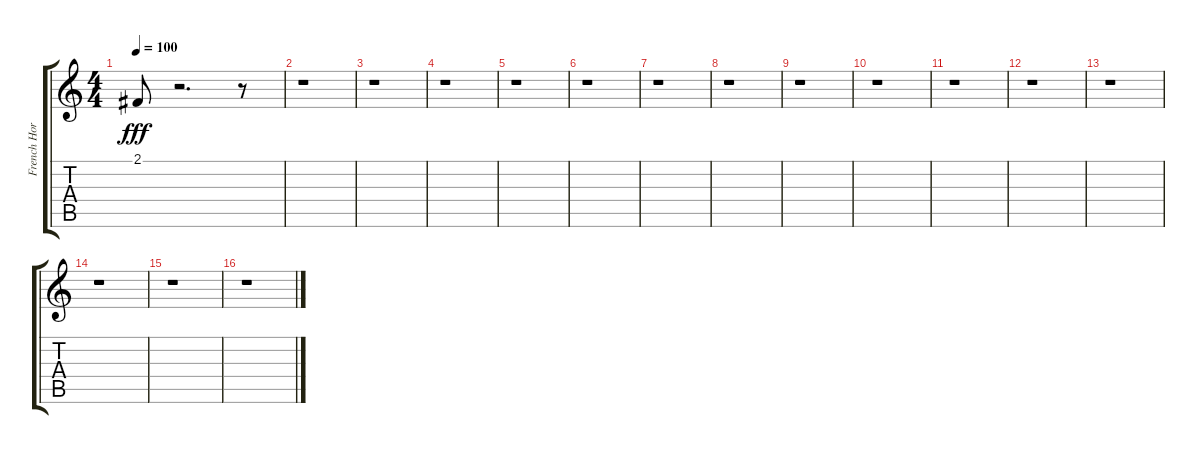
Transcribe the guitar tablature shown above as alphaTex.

\track ("French Horn" "French Hor") {instrument frenchhorn}
\staff {score tabs}
\tuning (E4 B3 G3 D3 A2 E2) {hide}
\ts (4 4)
\tempo 100
\clef g2
\ks c
2.1.8{dy fff} r.2{d} r.8 |
r.1 |
r.1 |
r.1 |
r.1 |
r.1 |
r.1 |
r.1 |
r.1 |
r.1 |
r.1 |
r.1 |
r.1 |
r.1 |
r.1 |
r.1
